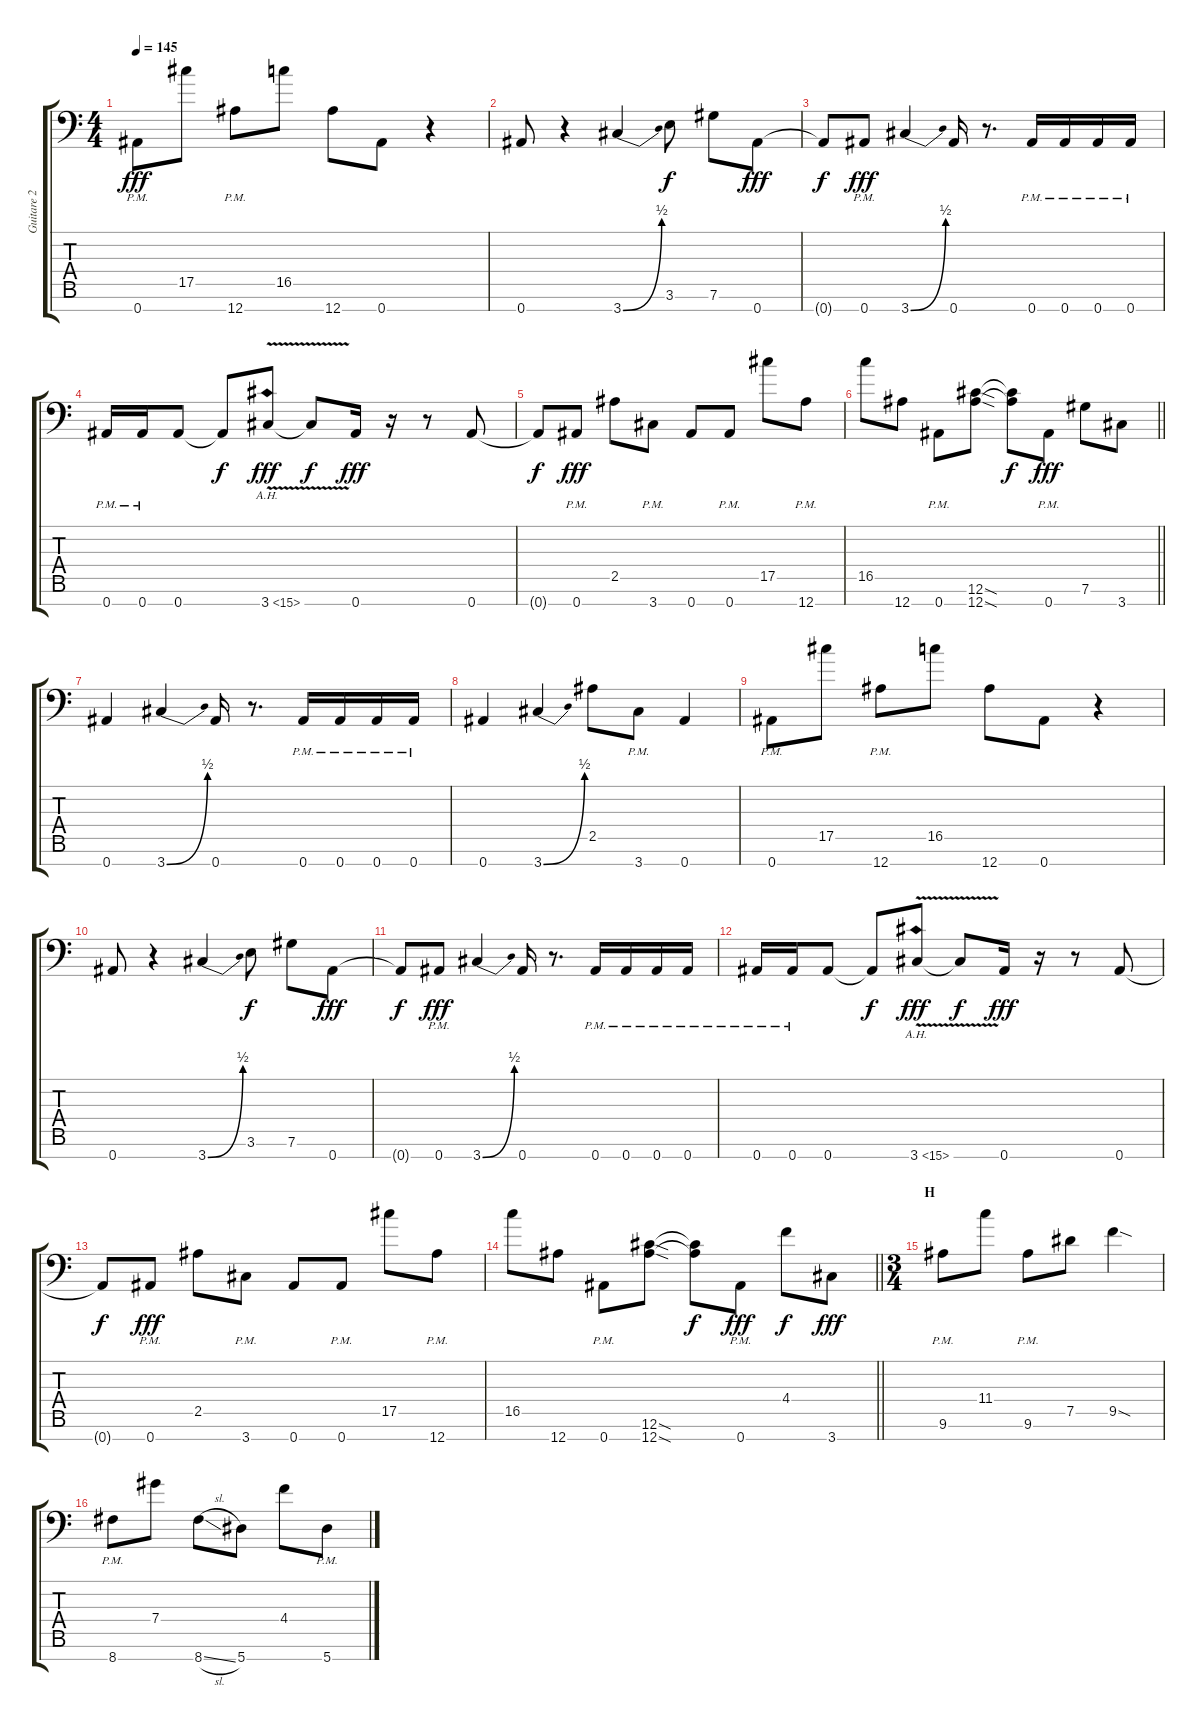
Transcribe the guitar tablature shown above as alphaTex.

\track ("Guitare 2 (Misha)" "Guitare 2 ") {instrument distortionguitar}
\staff {score tabs}
\tuning (Eb4 Bb3 Gb3 Db3 Ab2 Db2 Bb1) {hide}
\ts (4 4)
\tempo 145
\clef f4
\ks c
0.7{pm}.8{dy fff} 17.5.8 12.7{pm}.8 16.5.8 12.7.8 0.7.8 r.4 |
0.7.8 r.4 3.7{be (bend 0 0 60 2)}.4 3.6.8{dy f} 7.6.8 0.7.8{dy fff} |
0.7{t}.8{dy f} 0.7{pm}.8{dy fff} 3.7{be (bend 0 0 60 2)}.4 0.7.16 r.8{d} 0.7{pm}.16 0.7{pm}.16 0.7{pm}.16 0.7{pm}.16 |
0.7{pm}.16 0.7{pm}.16 0.7.8 0.7{t}.8{dy f} 3.7{ah 12 v}.8{dy fff} 3.7{t}.8{dy f} 0.7.16{dy fff} r.16 r.8 0.7.8 |
0.7{t}.8{dy f} 0.7{pm}.8{dy fff} 2.5.8 3.7{pm}.8 0.7.8 0.7{pm}.8 17.5.8 12.7{pm}.8 |
\barLineRight lightlight
16.5.8 12.7.8 0.7{pm}.8 (12.6{sod} 12.7{sod}).8 (12.6{t} 12.7{t}).8{dy f} 0.7{pm}.8{dy fff} 7.6.8 3.7.8 |
0.7.4 3.7{be (bend 0 0 60 2)}.4 0.7.16 r.8{d} 0.7{pm}.16 0.7{pm}.16 0.7{pm}.16 0.7{pm}.16 |
0.7.4 3.7{be (bend 0 0 60 2)}.4 2.5.8 3.7{pm}.8 0.7.4 |
0.7{pm}.8 17.5.8 12.7{pm}.8 16.5.8 12.7.8 0.7.8 r.4 |
0.7.8 r.4 3.7{be (bend 0 0 60 2)}.4 3.6.8{dy f} 7.6.8 0.7.8{dy fff} |
0.7{t}.8{dy f} 0.7{pm}.8{dy fff} 3.7{be (bend 0 0 60 2)}.4 0.7.16 r.8{d} 0.7{pm}.16 0.7{pm}.16 0.7{pm}.16 0.7{pm}.16 |
0.7{pm}.16 0.7{pm}.16 0.7.8 0.7{t}.8{dy f} 3.7{ah 12 v}.8{dy fff} 3.7{t}.8{dy f} 0.7.16{dy fff} r.16 r.8 0.7.8 |
0.7{t}.8{dy f} 0.7{pm}.8{dy fff} 2.5.8 3.7{pm}.8 0.7.8 0.7{pm}.8 17.5.8 12.7{pm}.8 |
\barLineRight lightlight
16.5.8 12.7.8 0.7{pm}.8 (12.6{sod} 12.7{sod}).8 (12.6{t} 12.7{t}).8{dy f} 0.7{pm}.8{dy fff} 4.4.8{dy f} 3.7.8{dy fff} |
\ts (3 4)
\section ("" "H")
9.6{pm}.8{volume 10 balance 3} 11.4.8 9.6{pm}.8 7.5.8 9.5{sod}.4 |
8.7{pm}.8 7.4.8 8.7{sl}.8 5.7.8 4.4.8 5.7{pm}.8
